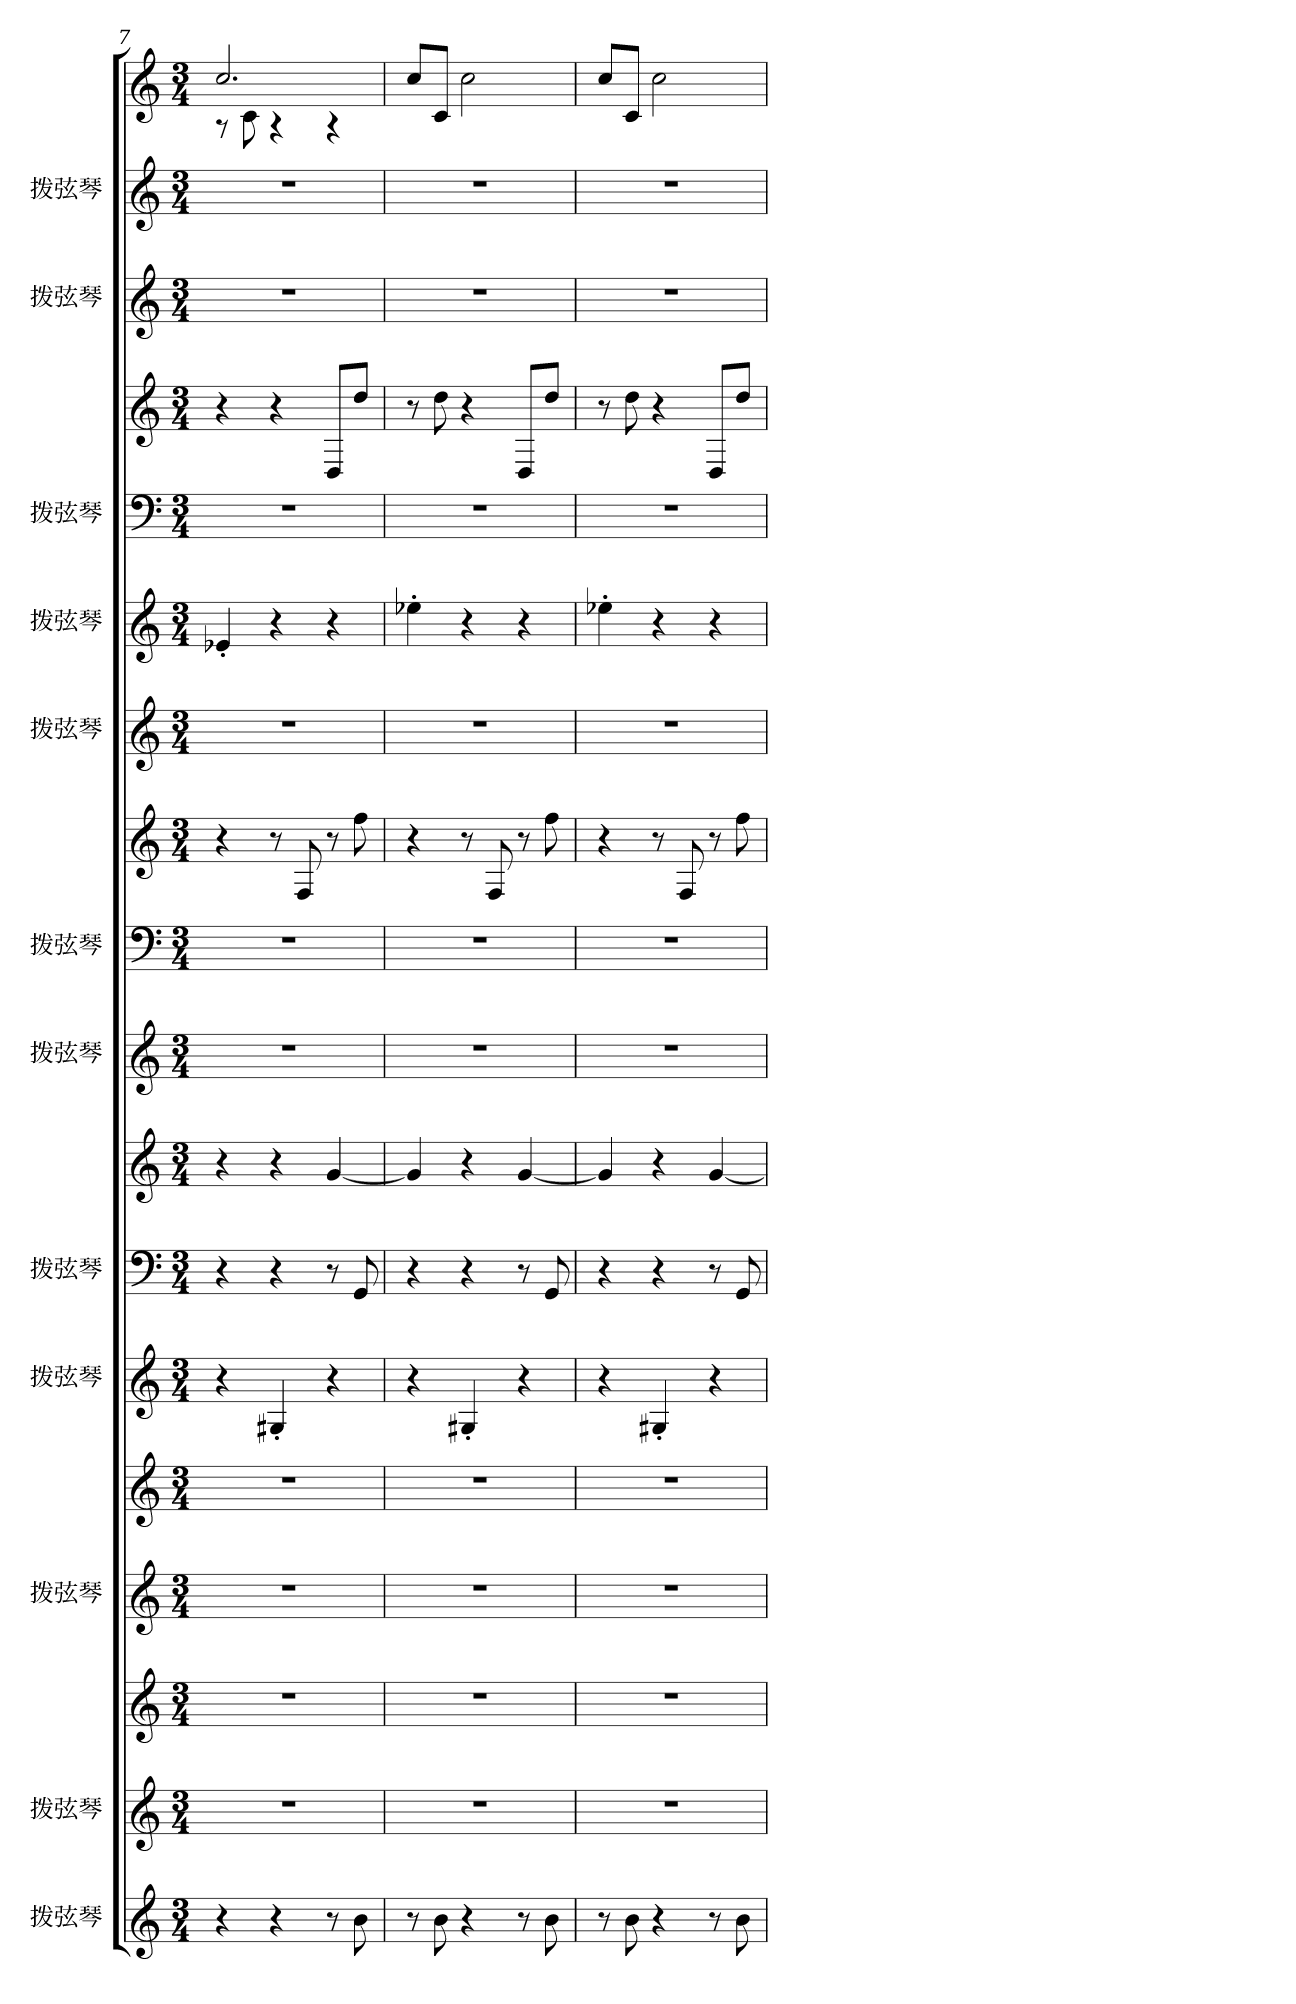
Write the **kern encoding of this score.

**kern	**kern	**kern	**kern	**kern	**kern	**kern	**kern	**kern	**kern	**kern	**kern	**kern	**kern	**kern	**kern	**kern	**kern
*part12	*part11	*part11	*part10	*part10	*part9	*part8	*part8	*part7	*part6	*part6	*part5	*part4	*part3	*part3	*part2	*part1	*part1
*staff18	*staff17	*staff16	*staff15	*staff14	*staff13	*staff12	*staff11	*staff10	*staff9	*staff8	*staff7	*staff6	*staff5	*staff4	*staff3	*staff2	*staff1
*I"拨弦琴	*I"拨弦琴	*	*I"拨弦琴	*	*I"拨弦琴	*I"拨弦琴	*	*I"拨弦琴	*I"拨弦琴	*	*I"拨弦琴	*I"拨弦琴	*I"拨弦琴	*	*I"拨弦琴	*I"拨弦琴	*
*clefG2	*clefG2	*clefG2	*clefG2	*clefG2	*clefG2	*clefF4	*clefG2	*clefG2	*clefF4	*clefG2	*clefG2	*clefG2	*clefF4	*clefG2	*clefG2	*clefG2	*clefG2
*k[]	*k[]	*k[]	*k[]	*k[]	*k[]	*k[]	*k[]	*k[]	*k[]	*k[]	*k[]	*k[]	*k[]	*k[]	*k[]	*k[]	*k[]
*M3/4	*M3/4	*M3/4	*M3/4	*M3/4	*M3/4	*M3/4	*M3/4	*M3/4	*M3/4	*M3/4	*M3/4	*M3/4	*M3/4	*M3/4	*M3/4	*M3/4	*M3/4
=7	=7	=7	=7	=7	=7	=7	=7	=7	=7	=7	=7	=7	=7	=7	=7	=7	=7
*	*	*	*	*	*	*	*	*	*	*	*	*	*	*	*	*	*^
4r	2.r	2.r	2.r	2.r	4r	4r	4r	2.r	2.r	4r	2.r	4e-X'/	2.r	4r	2.r	2.r	2.cc/	8r
.	.	.	.	.	.	.	.	.	.	.	.	.	.	.	.	.	.	8c\
4r	.	.	.	.	4G#X'/	4r	4r	.	.	8r	.	4r	.	4r	.	.	.	4r
.	.	.	.	.	.	.	.	.	.	8F/	.	.	.	.	.	.	.	.
8r	.	.	.	.	4r	8r	[4g/	.	.	8r	.	4r	.	8D/L	.	.	.	4r
8b\	.	.	.	.	.	8GG/	.	.	.	8ff\	.	.	.	8dd/J	.	.	.	.
*	*	*	*	*	*	*	*	*	*	*	*	*	*	*	*	*	*v	*v
=8	=8	=8	=8	=8	=8	=8	=8	=8	=8	=8	=8	=8	=8	=8	=8	=8	=8
8r	2.r	2.r	2.r	2.r	4r	4r	4g/]	2.r	2.r	4r	2.r	4ee-X'\	2.r	8r	2.r	2.r	8cc/L
8b\	.	.	.	.	.	.	.	.	.	.	.	.	.	8dd\	.	.	8c/J
4r	.	.	.	.	4G#X'/	4r	4r	.	.	8r	.	4r	.	4r	.	.	2cc\
.	.	.	.	.	.	.	.	.	.	8F/	.	.	.	.	.	.	.
8r	.	.	.	.	4r	8r	[4g/	.	.	8r	.	4r	.	8D/L	.	.	.
8b\	.	.	.	.	.	8GG/	.	.	.	8ff\	.	.	.	8dd/J	.	.	.
!!LO:PB:g=z
=9	=9	=9	=9	=9	=9	=9	=9	=9	=9	=9	=9	=9	=9	=9	=9	=9	=9
8r	2.r	2.r	2.r	2.r	4r	4r	4g/]	2.r	2.r	4r	2.r	4ee-X'\	2.r	8r	2.r	2.r	8cc/L
8b\	.	.	.	.	.	.	.	.	.	.	.	.	.	8dd\	.	.	8c/J
4r	.	.	.	.	4G#X'/	4r	4r	.	.	8r	.	4r	.	4r	.	.	2cc\
.	.	.	.	.	.	.	.	.	.	8F/	.	.	.	.	.	.	.
8r	.	.	.	.	4r	8r	[4g/	.	.	8r	.	4r	.	8D/L	.	.	.
8b\	.	.	.	.	.	8GG/	.	.	.	8ff\	.	.	.	8dd/J	.	.	.
=	=	=	=	=	=	=	=	=	=	=	=	=	=	=	=	=	=
*-	*-	*-	*-	*-	*-	*-	*-	*-	*-	*-	*-	*-	*-	*-	*-	*-	*-
